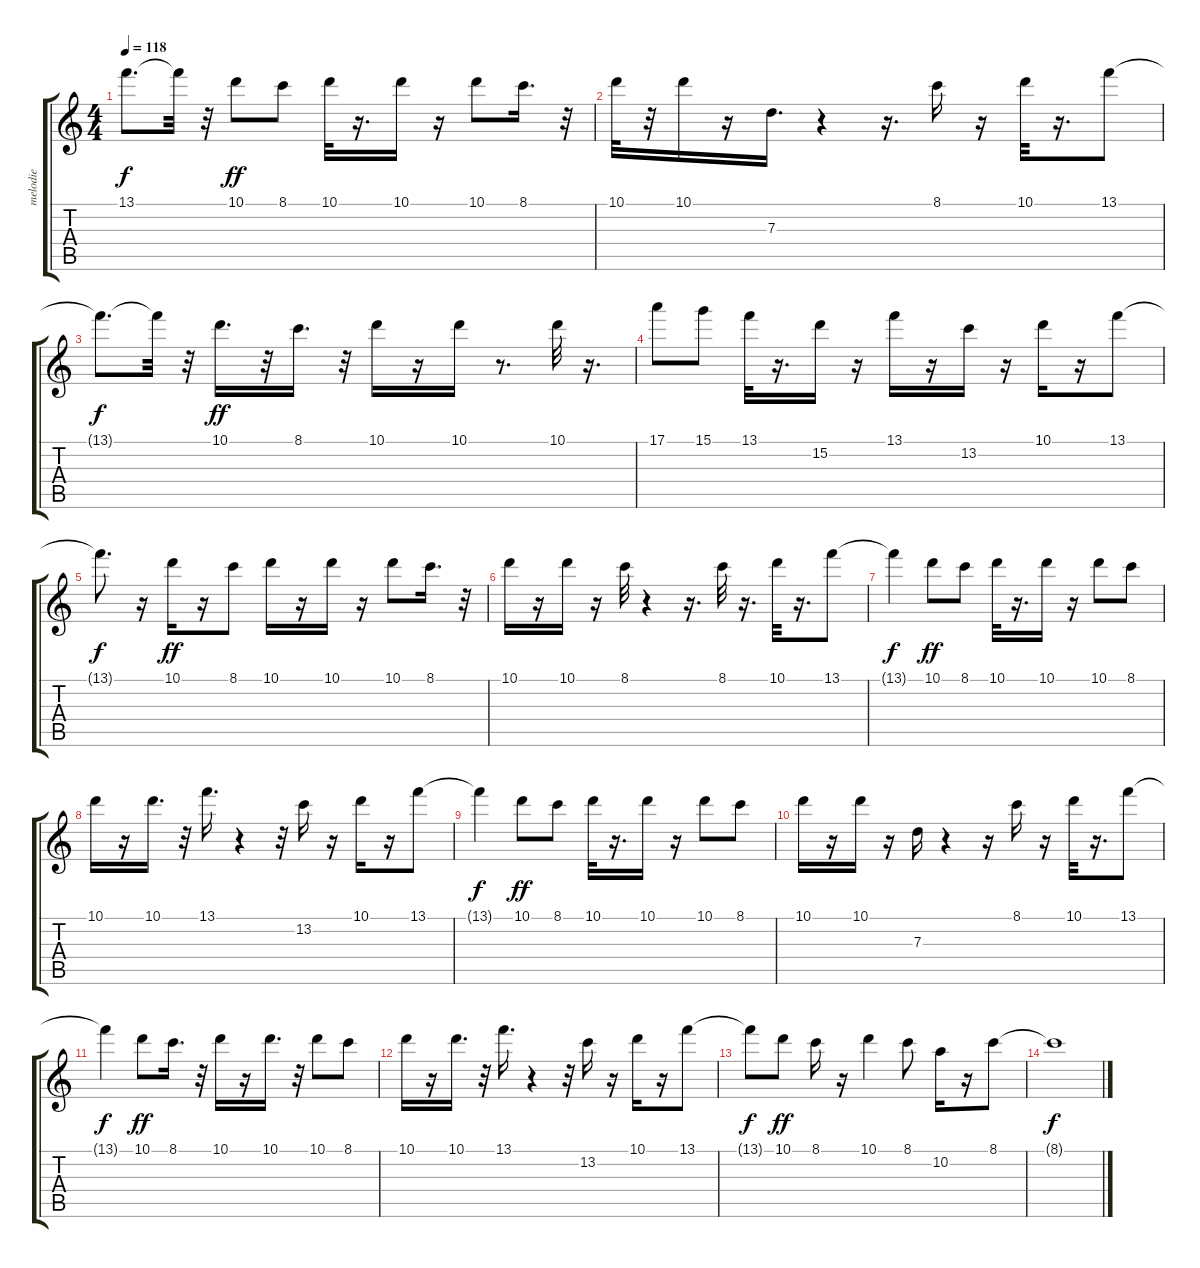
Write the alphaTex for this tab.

\track ("melodie" "melodie") {instrument electricguitarclean}
\staff {score tabs}
\tuning (E4 B3 G3 D3 A2 E2) {hide}
\ts (4 4)
\tempo 118
\clef g2
\ks c
13.1{t}.8{d dy f} 13.1{t}.32 r.32 10.1.8{dy ff} 8.1.8 10.1.32 r.16{d} 10.1.16 r.16 10.1.8 8.1.16{d} r.32 |
10.1.32 r.32 10.1.16 r.16 7.3.16{d} r.4 r.16{d} 8.1.16 r.16 10.1.32 r.16{d} 13.1.8 |
13.1{t}.8{d dy f} 13.1{t}.32 r.32 10.1.16{d dy ff} r.32 8.1.16{d} r.32 10.1.16 r.16 10.1.16 r.8{d} 10.1.32 r.16{d} |
17.1.8 15.1.8 13.1.32 r.16{d} 15.2.16 r.16 13.1.16 r.16 13.2.16 r.16 10.1.16 r.16 13.1.8 |
13.1{t}.8{d dy f} r.16 10.1.16{dy ff} r.16 8.1.8 10.1.16 r.16 10.1.16 r.16 10.1.8 8.1.16{d} r.32 |
10.1.16 r.16 10.1.16 r.16 8.1.32 r.4 r.16{d} 8.1.32 r.16{d} 10.1.32 r.16{d} 13.1.8 |
13.1{t}.4{dy f} 10.1.8{dy ff} 8.1.8 10.1.32 r.16{d} 10.1.16 r.16 10.1.8 8.1.8 |
10.1.16 r.16 10.1.16{d} r.32 13.1.16{d} r.4 r.32 13.2.16 r.16 10.1.16 r.16 13.1.8 |
13.1{t}.4{dy f} 10.1.8{dy ff} 8.1.8 10.1.32 r.16{d} 10.1.16 r.16 10.1.8 8.1.8 |
10.1.16 r.16 10.1.16 r.16 7.3.16 r.4 r.16 8.1.16 r.16 10.1.32 r.16{d} 13.1.8 |
13.1{t}.4{dy f} 10.1.8{dy ff} 8.1.16{d} r.32 10.1.16 r.16 10.1.16{d} r.32 10.1.8 8.1.8 |
10.1.16 r.16 10.1.16{d} r.32 13.1.16{d} r.4 r.32 13.2.16 r.16 10.1.16 r.16 13.1.8 |
13.1{t}.8{dy f} 10.1.8{dy ff} 8.1.16 r.16 10.1.4 8.1.8 10.2.16 r.16 8.1.8 |
8.1{t}.1{dy f}
